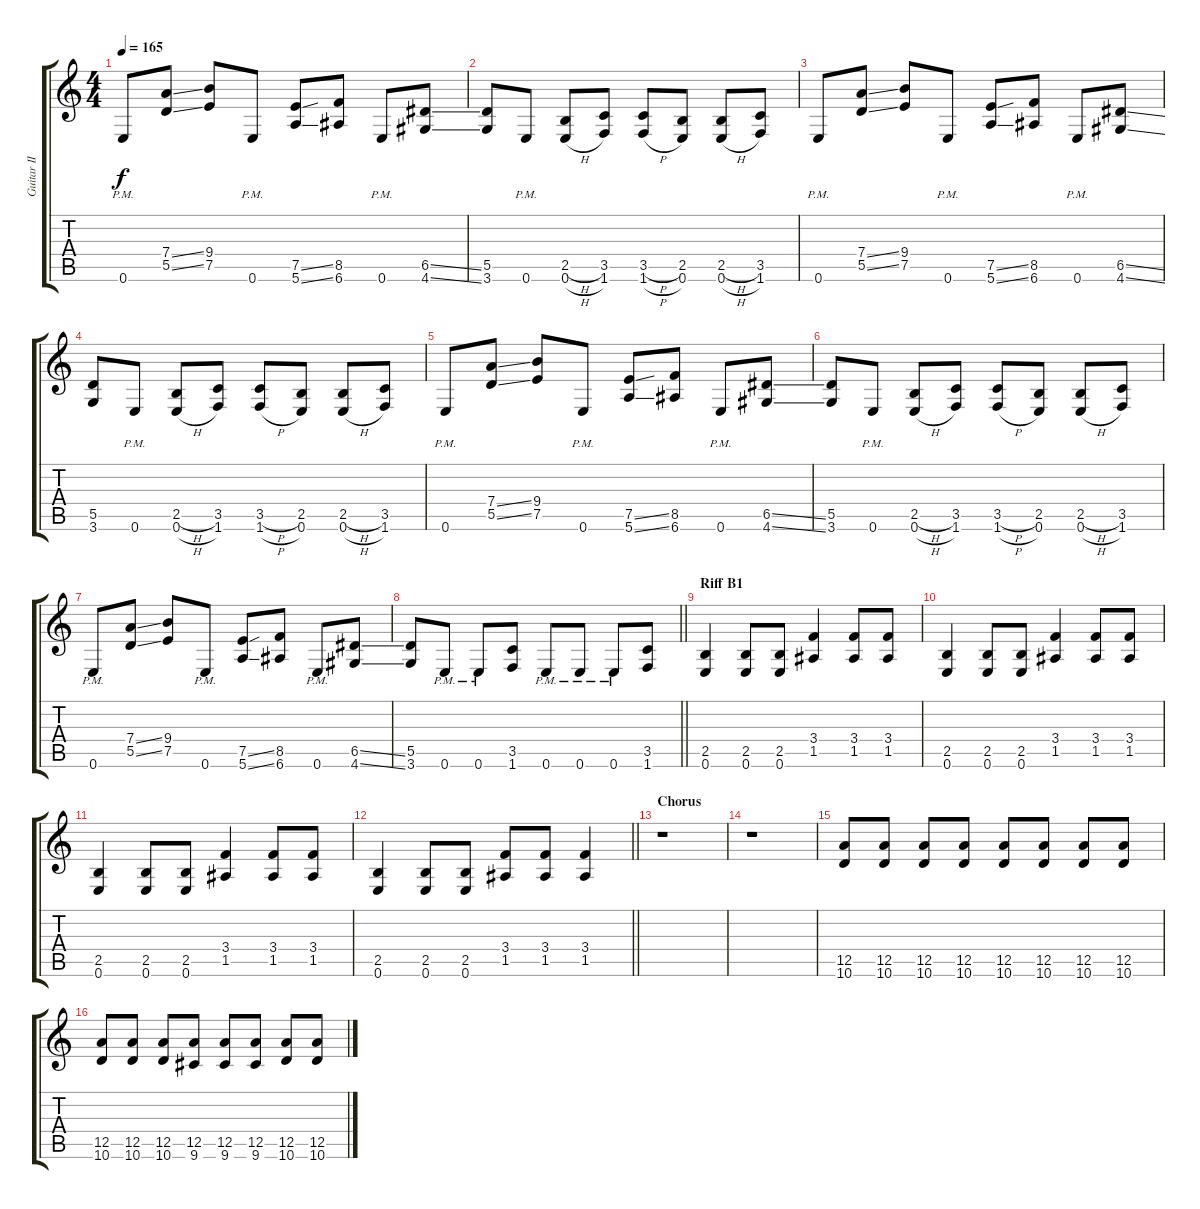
\track ("Guitar II" "Guitar II") {instrument distortionguitar}
\staff {score tabs}
\tuning (E4 B3 G3 D3 A2 E2) {hide}
\ts (4 4)
\tempo 165
\clef g2
\ks c
0.6{pm}.8{dy f} (7.4{ss} 5.5{ss}).8 (9.4 7.5).8 0.6{pm}.8 (7.5{ss} 5.6{ss}).8 (8.5 6.6).8 0.6{pm}.8 (6.5{ss} 4.6{ss}).8 |
(5.5 3.6).8 0.6{pm}.8 (2.5{h} 0.6{h}).8 (3.5 1.6).8 (3.5{h} 1.6{h}).8 (2.5 0.6).8 (2.5{h} 0.6{h}).8 (3.5 1.6).8 |
0.6{pm}.8 (7.4{ss} 5.5{ss}).8 (9.4 7.5).8 0.6{pm}.8 (7.5{ss} 5.6{ss}).8 (8.5 6.6).8 0.6{pm}.8 (6.5{ss} 4.6{ss}).8 |
(5.5 3.6).8 0.6{pm}.8 (2.5{h} 0.6{h}).8 (3.5 1.6).8 (3.5{h} 1.6{h}).8 (2.5 0.6).8 (2.5{h} 0.6{h}).8 (3.5 1.6).8 |
0.6{pm}.8 (7.4{ss} 5.5{ss}).8 (9.4 7.5).8 0.6{pm}.8 (7.5{ss} 5.6{ss}).8 (8.5 6.6).8 0.6{pm}.8 (6.5{ss} 4.6{ss}).8 |
(5.5 3.6).8 0.6{pm}.8 (2.5{h} 0.6{h}).8 (3.5 1.6).8 (3.5{h} 1.6{h}).8 (2.5 0.6).8 (2.5{h} 0.6{h}).8 (3.5 1.6).8 |
0.6{pm}.8 (7.4{ss} 5.5{ss}).8 (9.4 7.5).8 0.6{pm}.8 (7.5{ss} 5.6{ss}).8 (8.5 6.6).8 0.6{pm}.8 (6.5{ss} 4.6{ss}).8 |
\barLineRight lightlight
(5.5 3.6).8 0.6{pm}.8 0.6{pm}.8 (3.5 1.6).8 0.6{pm}.8 0.6{pm}.8 0.6{pm}.8 (3.5 1.6).8 |
\section ("" "Riff B1")
(2.5 0.6).4 (2.5 0.6).8 (2.5 0.6).8 (3.4 1.5).4 (3.4 1.5).8 (3.4 1.5).8 |
(2.5 0.6).4 (2.5 0.6).8 (2.5 0.6).8 (3.4 1.5).4 (3.4 1.5).8 (3.4 1.5).8 |
(2.5 0.6).4 (2.5 0.6).8 (2.5 0.6).8 (3.4 1.5).4 (3.4 1.5).8 (3.4 1.5).8 |
\barLineRight lightlight
(2.5 0.6).4 (2.5 0.6).8 (2.5 0.6).8 (3.4 1.5).8 (3.4 1.5).8 (3.4 1.5).4 |
\section ("" "Chorus")
r.1 |
r.1 |
(12.5 10.6).8 (12.5 10.6).8 (12.5 10.6).8 (12.5 10.6).8 (12.5 10.6).8 (12.5 10.6).8 (12.5 10.6).8 (12.5 10.6).8 |
(12.5 10.6).8 (12.5 10.6).8 (12.5 10.6).8 (12.5 9.6).8 (12.5 9.6).8 (12.5 9.6).8 (12.5 10.6).8 (12.5 10.6).8
